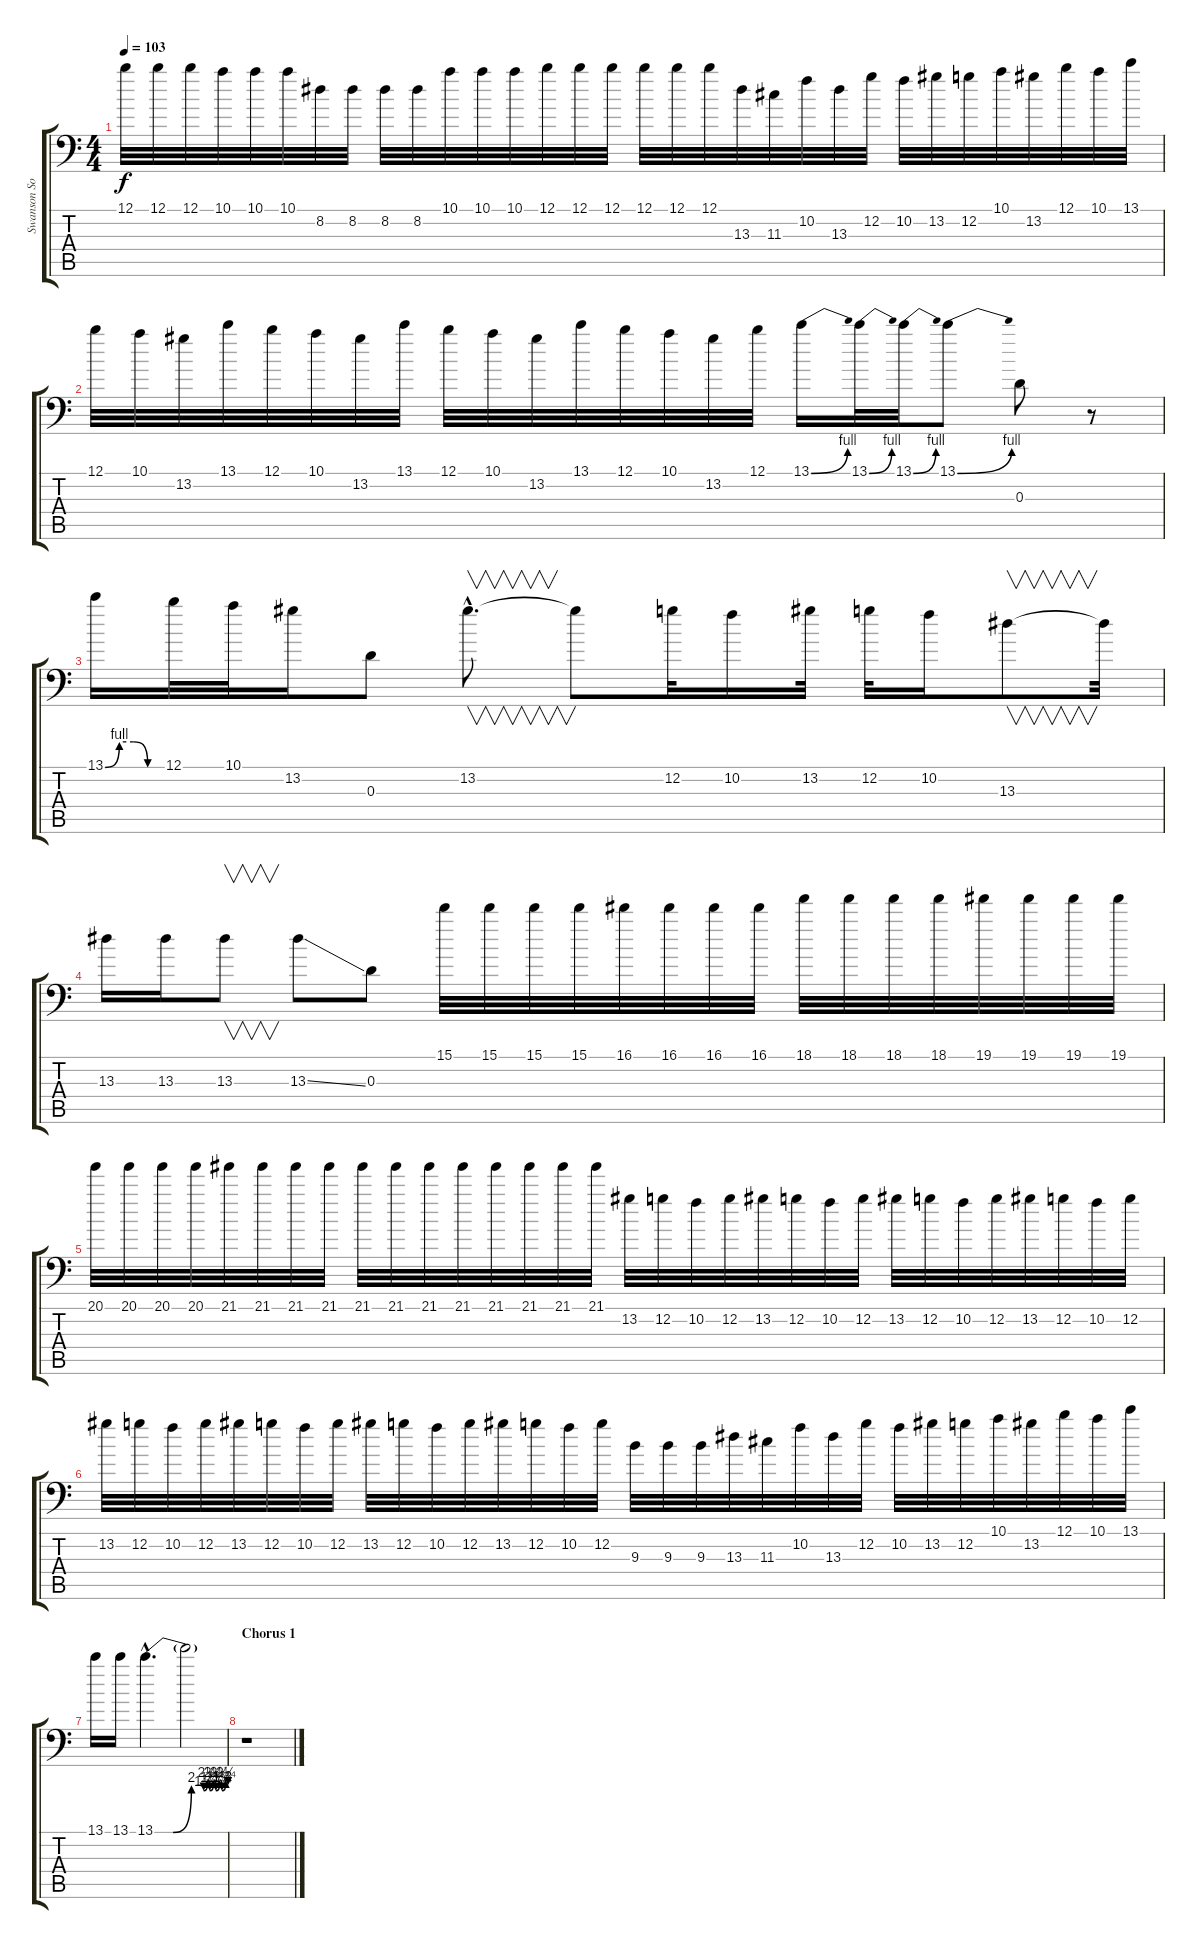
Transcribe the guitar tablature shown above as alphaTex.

\track ("Swanson Solo" "Swanson So") {instrument distortionguitar}
\staff {score tabs}
\tuning (B3 G3 D3 A2 D2 A1) {hide}
\ts (4 4)
\tempo 103
\clef f4
\ks c
12.1.32{dy f} 12.1.32 12.1.32 10.1.32 10.1.32 10.1.32 8.2.32 8.2.32 8.2.32 8.2.32 10.1.32 10.1.32 10.1.32 12.1.32 12.1.32 12.1.32 12.1.32 12.1.32 12.1.32 13.3.32 11.3.32 10.2.32 13.3.32 12.2.32 10.2.32 13.2.32 12.2.32 10.1.32 13.2.32 12.1.32 10.1.32 13.1.32 |
12.1.32 10.1.32 13.2.32 13.1.32 12.1.32 10.1.32 13.2.32 13.1.32 12.1.32 10.1.32 13.2.32 13.1.32 12.1.32 10.1.32 13.2.32 12.1.32 13.1{be (bend 0 0 60 4)}.16 13.1{be (bend 0 0 60 4)}.32 13.1{be (bend 0 0 60 4)}.32 13.1{be (bend 0 0 60 4)}.8 0.3.8 r.8 |
13.1{be (custom 0 0 15 4 30 4 45 0 60 0)}.16 12.1.32 10.1.32 13.2.16 0.3.8 13.2{hac}.8{v d} 13.2{t}.8 12.2.32 10.2.16 13.2.32 12.2.32 10.2.16 13.3.8{v} 13.3{t}.32 |
13.3.16 13.3.16 13.3.8{v} 13.3{ss}.8 0.3.8 15.1.32 15.1.32 15.1.32 15.1.32 16.1.32 16.1.32 16.1.32 16.1.32 18.1.32 18.1.32 18.1.32 18.1.32 19.1.32 19.1.32 19.1.32 19.1.32 |
20.1.32 20.1.32 20.1.32 20.1.32 21.1.32 21.1.32 21.1.32 21.1.32 21.1.32 21.1.32 21.1.32 21.1.32 21.1.32 21.1.32 21.1.32 21.1.32 13.2.32 12.2.32 10.2.32 12.2.32 13.2.32 12.2.32 10.2.32 12.2.32 13.2.32 12.2.32 10.2.32 12.2.32 13.2.32 12.2.32 10.2.32 12.2.32 |
13.2.32 12.2.32 10.2.32 12.2.32 13.2.32 12.2.32 10.2.32 12.2.32 13.2.32 12.2.32 10.2.32 12.2.32 13.2.32 12.2.32 10.2.32 12.2.32 9.3.32 9.3.32 9.3.32 13.3.32 11.3.32 10.2.32 13.3.32 12.2.32 10.2.32 13.2.32 12.2.32 10.1.32 13.2.32 12.1.32 10.1.32 13.1.32 |
13.1.16 13.1.16 13.1{be (custom 0 0 15 0 30 8 37 8 40 7 43 9 45 7 48 9 50 7 53 9 55 7 58 9 60 8) hac}.4{d} 13.1{t}.2 |
\section ("" "Chorus 1")
r.1
